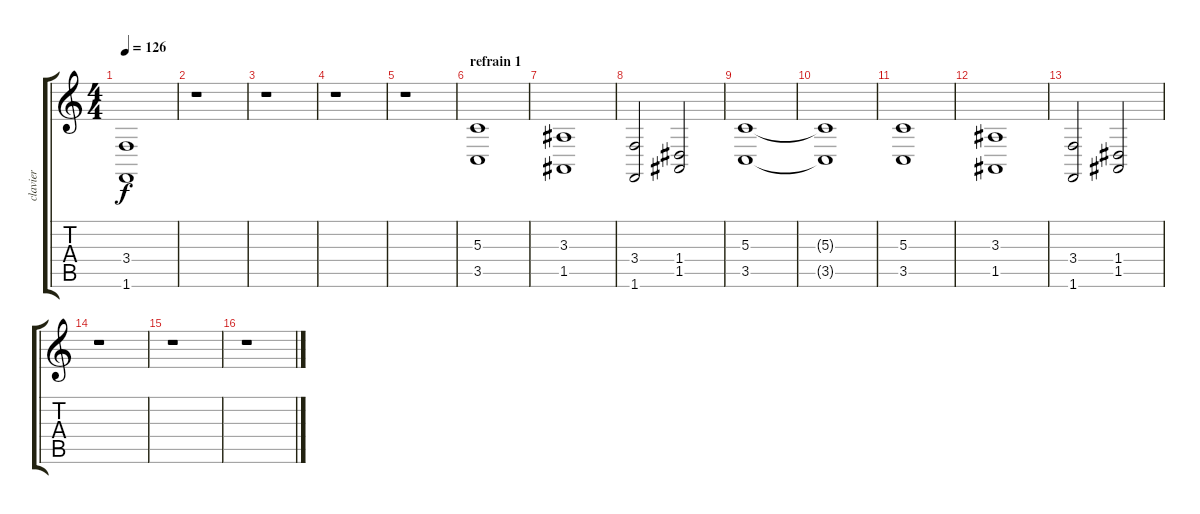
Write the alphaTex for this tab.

\track ("clavier" "clavier") {instrument lead1square}
\staff {score tabs}
\tuning (E4 B3 G3 D3 A2 E2) {hide}
\ts (4 4)
\tempo 126
\clef g2
\ks c
(3.4 1.6).1{dy f} |
r.1 |
r.1 |
r.1 |
r.1 |
\section ("" "refrain 1")
(5.3 3.5).1 |
(3.3 1.5).1 |
(3.4 1.6).2 (1.4 1.5).2 |
(5.3 3.5).1 |
(5.3{t} 3.5{t}).1 |
(5.3 3.5).1 |
(3.3 1.5).1 |
(3.4 1.6).2 (1.4 1.5).2 |
r.1 |
r.1 |
r.1
